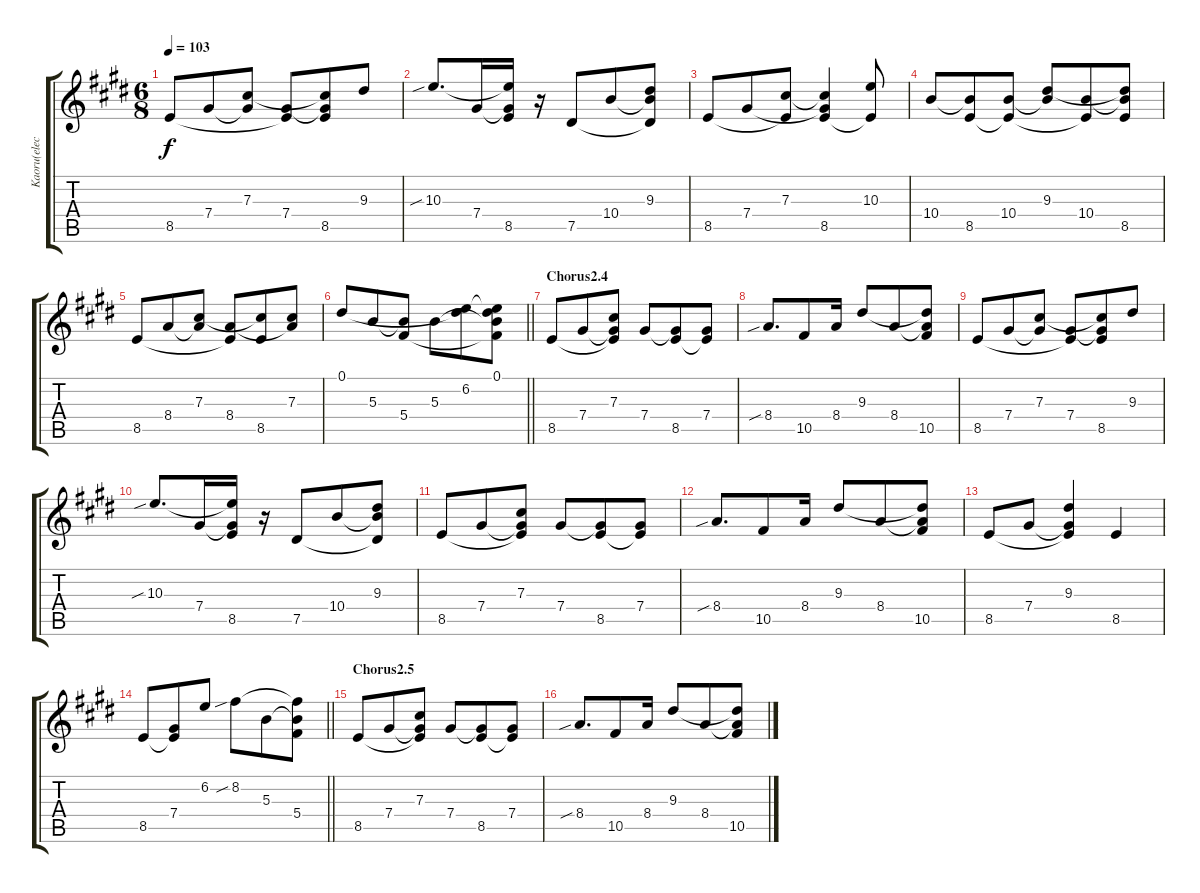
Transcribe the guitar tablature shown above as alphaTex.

\track ("Kaoru(elec)" "Kaoru(elec") {instrument distortionguitar}
\staff {score tabs}
\tuning (Eb4 Bb3 Gb3 Db3 Ab2 Db2) {hide}
\ts (6 8)
\tempo 103
\clef g2
\ks c#minor
8.5.8{dy f} 7.4.8 (7.3 7.4{t}).8 (7.4 8.5{t}).8 (7.3{t} 7.4{t} 8.5).8 9.3.8 |
10.3{sib}.8{d} 7.4.16 (10.3{t} 7.4{t} 8.5).16 r.16 7.5.8 10.4.8 (9.3 10.4{t} 7.5{t}).8 |
8.5.8 7.4.8 (7.3 8.5{t}).8 (7.3{t} 7.4{t} 8.5).4 (10.3 8.5{t}).8 |
10.4.8 (10.4{t} 8.5).8 (10.4 8.5{t}).8 (9.3 10.4{t}).8 (10.4 8.5{t}).8 (9.3{t} 10.4{t} 8.5).8 |
8.5.8 8.4.8 (7.3 8.4{t}).8 (8.4 8.5{t}).8 (7.3{t} 8.5).8 (7.3 8.4{t}).8 |
\barLineRight lightlight
0.1.8 5.3.8 (5.3{t} 5.4).8 5.3.8 (0.1{t} 6.2).8 (0.1 6.2{t} 5.3{t} 5.4{t}).8 |
\section ("" "Chorus2.4")
8.5.8 7.4.8 (7.3 7.4{t} 8.5{t}).8 7.4.8 (7.4{t} 8.5).8 (7.4 8.5{t}).8 |
8.4{sib}.8{d} 10.5.8 8.4.16 9.3.8 8.4.8 (9.3{t} 8.4{t} 10.5).8 |
8.5.8 7.4.8 (7.3 7.4{t}).8 (7.4 8.5{t}).8 (7.3{t} 7.4{t} 8.5).8 9.3.8 |
10.3{sib}.8{d} 7.4.16 (10.3{t} 7.4{t} 8.5).16 r.16 7.5.8 10.4.8 (9.3 10.4{t} 7.5{t}).8 |
8.5.8 7.4.8 (7.3 7.4{t} 8.5{t}).8 7.4.8 (7.4{t} 8.5).8 (7.4 8.5{t}).8 |
8.4{sib}.8{d} 10.5.8 8.4.16 9.3.8 8.4.8 (9.3{t} 8.4{t} 10.5).8 |
8.5.8 7.4.8 (9.3 7.4{t} 8.5{t}).4 8.5.4 |
\barLineRight lightlight
8.5.8 (7.4 8.5{t}).8 6.2.8 8.2{sib}.8 5.3.8 (8.2{t} 5.3{t} 5.4).8 |
\section ("" "Chorus2.5")
8.5.8 7.4.8 (7.3 7.4{t} 8.5{t}).8 7.4.8 (7.4{t} 8.5).8 (7.4 8.5{t}).8 |
8.4{sib}.8{d} 10.5.8 8.4.16 9.3.8 8.4.8 (9.3{t} 8.4{t} 10.5).8
